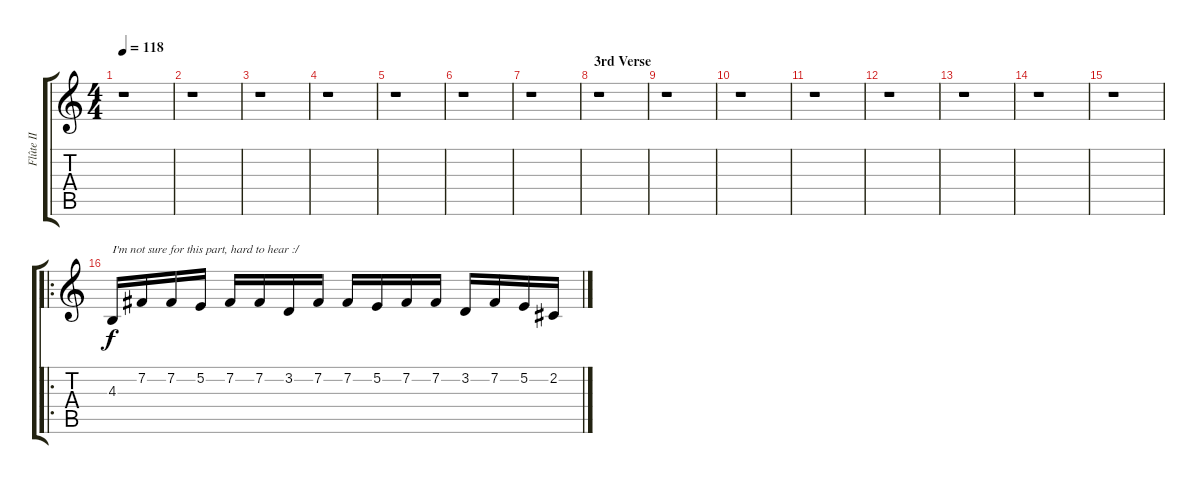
\track ("Flûte II" "Flûte II") {instrument piccolo}
\staff {score tabs}
\tuning (E4 B3 G3 D3 A2 E2) {hide}
\ts (4 4)
\tempo 118
\clef g2
\ks c
r.1{dy f} |
r.1 |
r.1 |
r.1 |
r.1 |
r.1 |
r.1 |
\section ("" "3rd Verse")
r.1 |
r.1 |
r.1 |
r.1 |
r.1 |
r.1 |
r.1 |
r.1 |
\ro
4.3.16{txt "I'm not sure for this part, hard to hear :/"} 7.2.16 7.2.16 5.2.16 7.2.16 7.2.16 3.2.16 7.2.16 7.2.16 5.2.16 7.2.16 7.2.16 3.2.16 7.2.16 5.2.16 2.2.16
